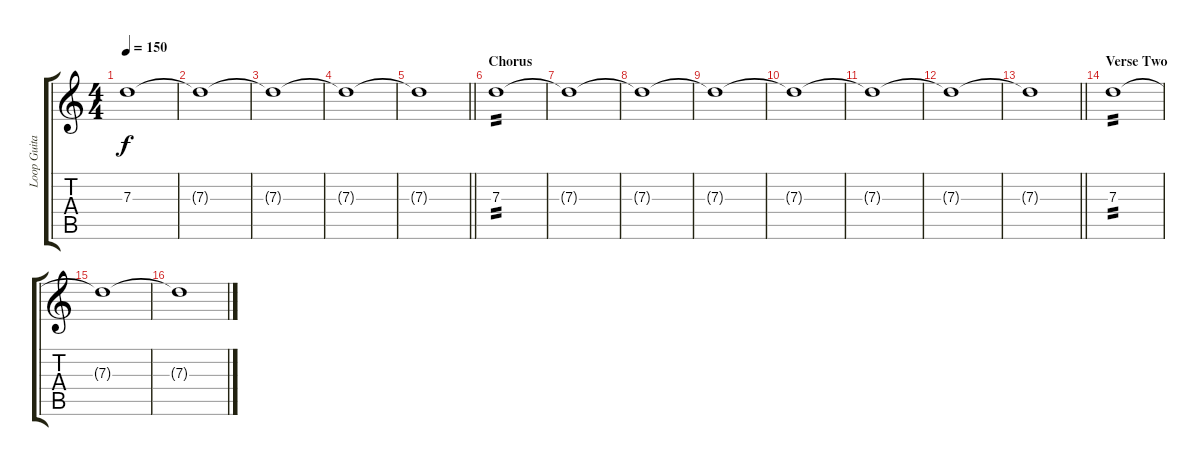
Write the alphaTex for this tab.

\track ("Loop Guitar II" "Loop Guita") {instrument electricguitarclean}
\staff {score tabs}
\tuning (E4 B3 G3 D3 A2 E2) {hide}
\ts (4 4)
\tempo 150
\clef g2
\ks c
7.3{t}.1{dy f} |
7.3{t}.1 |
7.3{t}.1 |
7.3{t}.1 |
\barLineRight lightlight
7.3{t}.1 |
\section ("" "Chorus")
7.3.1{tp 2} |
7.3{t}.1 |
7.3{t}.1 |
7.3{t}.1 |
7.3{t}.1 |
7.3{t}.1 |
7.3{t}.1 |
\barLineRight lightlight
7.3{t}.1 |
\section ("" "Verse Two")
7.3.1{tp 2 volume 3} |
7.3{t}.1 |
7.3{t}.1
